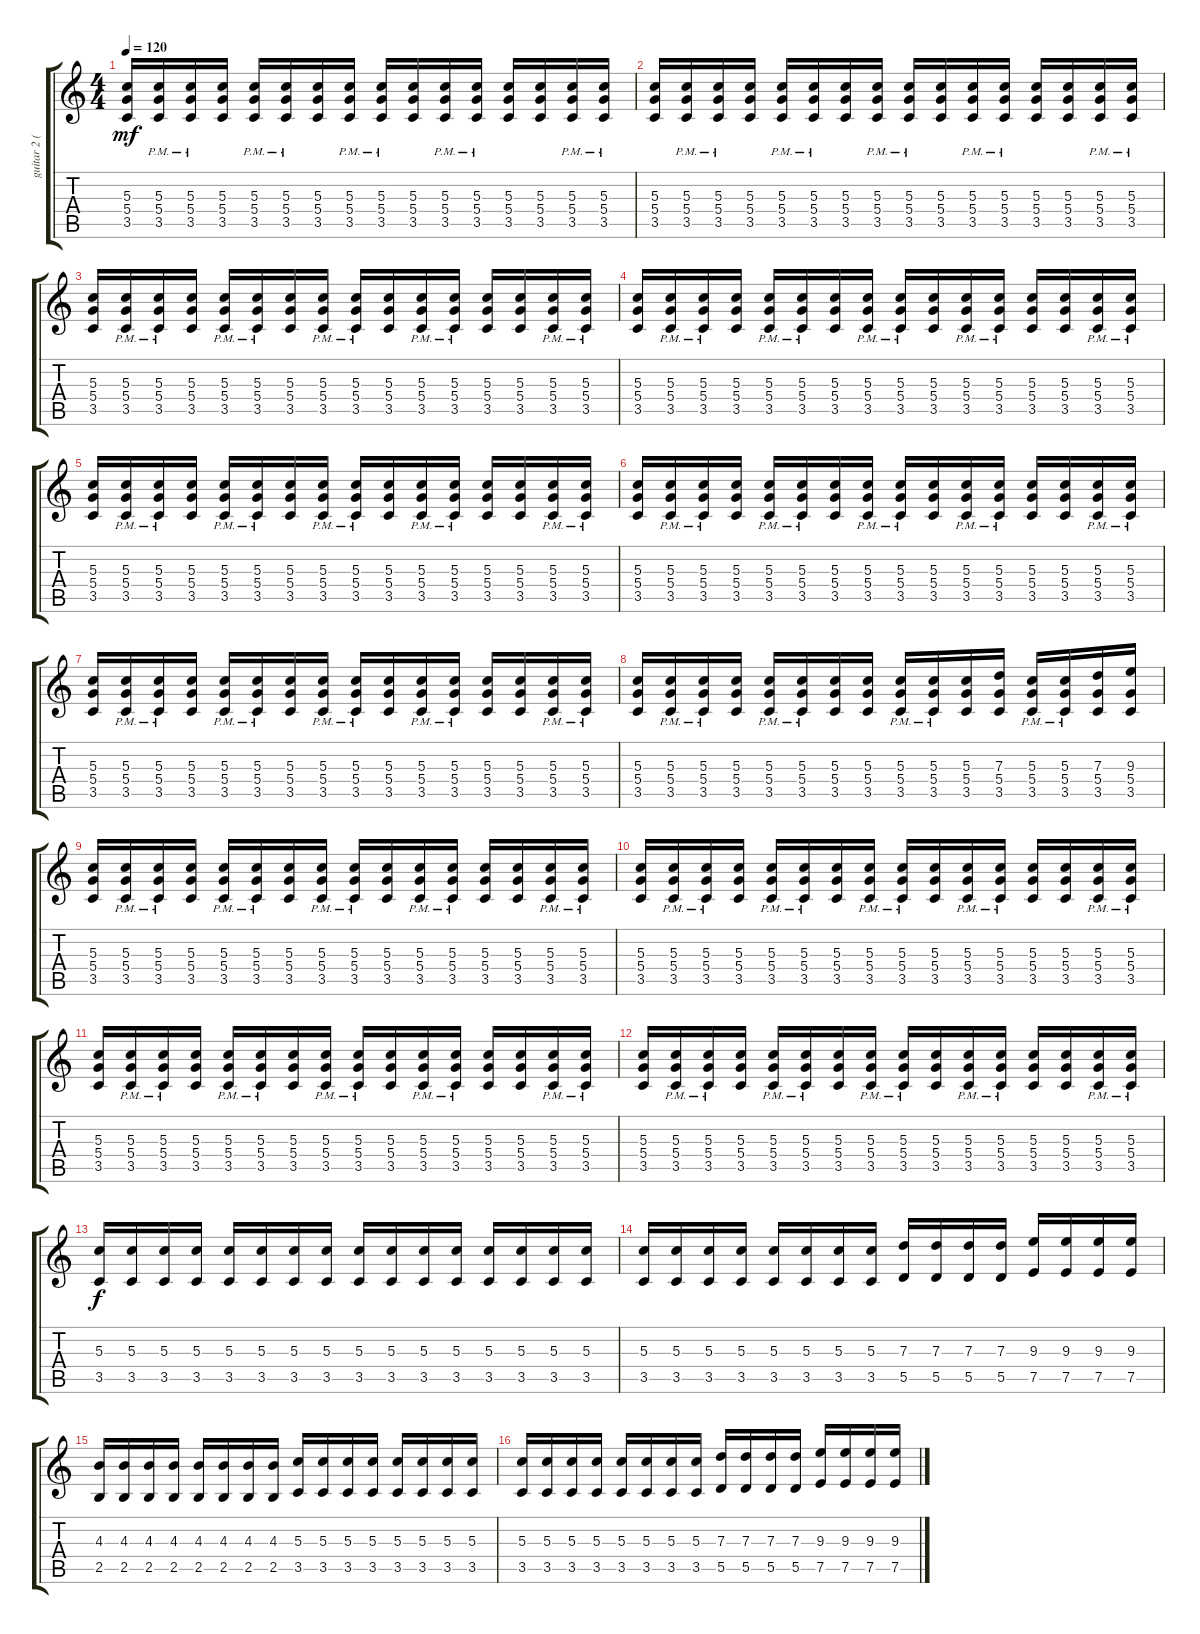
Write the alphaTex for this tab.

\track ("guitar 2 (extra)" "guitar 2 (") {instrument distortionguitar}
\staff {score tabs}
\tuning (E4 B3 G3 D3 A2 E2) {hide}
\ts (4 4)
\tempo 120
\clef g2
\ks c
(5.3 5.4 3.5).16{dy mf} (5.3{pm} 5.4{pm} 3.5{pm}).16 (5.3{pm} 5.4{pm} 3.5{pm}).16 (5.3 5.4 3.5).16 (5.3{pm} 5.4{pm} 3.5{pm}).16 (5.3{pm} 5.4{pm} 3.5{pm}).16 (5.3 5.4 3.5).16 (5.3{pm} 5.4{pm} 3.5{pm}).16 (5.3{pm} 5.4{pm} 3.5{pm}).16 (5.3 5.4 3.5).16 (5.3{pm} 5.4{pm} 3.5{pm}).16 (5.3{pm} 5.4{pm} 3.5{pm}).16 (5.3 5.4 3.5).16 (5.3 5.4 3.5).16 (5.3{pm} 5.4{pm} 3.5{pm}).16 (5.3{pm} 5.4{pm} 3.5{pm}).16 |
(5.3 5.4 3.5).16 (5.3{pm} 5.4{pm} 3.5{pm}).16 (5.3{pm} 5.4{pm} 3.5{pm}).16 (5.3 5.4 3.5).16 (5.3{pm} 5.4{pm} 3.5{pm}).16 (5.3{pm} 5.4{pm} 3.5{pm}).16 (5.3 5.4 3.5).16 (5.3{pm} 5.4{pm} 3.5{pm}).16 (5.3{pm} 5.4{pm} 3.5{pm}).16 (5.3 5.4 3.5).16 (5.3{pm} 5.4{pm} 3.5{pm}).16 (5.3{pm} 5.4{pm} 3.5{pm}).16 (5.3 5.4 3.5).16 (5.3 5.4 3.5).16 (5.3{pm} 5.4{pm} 3.5{pm}).16 (5.3{pm} 5.4{pm} 3.5{pm}).16 |
(5.3 5.4 3.5).16 (5.3{pm} 5.4{pm} 3.5{pm}).16 (5.3{pm} 5.4{pm} 3.5{pm}).16 (5.3 5.4 3.5).16 (5.3{pm} 5.4{pm} 3.5{pm}).16 (5.3{pm} 5.4{pm} 3.5{pm}).16 (5.3 5.4 3.5).16 (5.3{pm} 5.4{pm} 3.5{pm}).16 (5.3{pm} 5.4{pm} 3.5{pm}).16 (5.3 5.4 3.5).16 (5.3{pm} 5.4{pm} 3.5{pm}).16 (5.3{pm} 5.4{pm} 3.5{pm}).16 (5.3 5.4 3.5).16 (5.3 5.4 3.5).16 (5.3{pm} 5.4{pm} 3.5{pm}).16 (5.3{pm} 5.4{pm} 3.5{pm}).16 |
(5.3 5.4 3.5).16 (5.3{pm} 5.4{pm} 3.5{pm}).16 (5.3{pm} 5.4{pm} 3.5{pm}).16 (5.3 5.4 3.5).16 (5.3{pm} 5.4{pm} 3.5{pm}).16 (5.3{pm} 5.4{pm} 3.5{pm}).16 (5.3 5.4 3.5).16 (5.3{pm} 5.4{pm} 3.5{pm}).16 (5.3{pm} 5.4{pm} 3.5{pm}).16 (5.3 5.4 3.5).16 (5.3{pm} 5.4{pm} 3.5{pm}).16 (5.3{pm} 5.4{pm} 3.5{pm}).16 (5.3 5.4 3.5).16 (5.3 5.4 3.5).16 (5.3{pm} 5.4{pm} 3.5{pm}).16 (5.3{pm} 5.4{pm} 3.5{pm}).16 |
(5.3 5.4 3.5).16 (5.3{pm} 5.4{pm} 3.5{pm}).16 (5.3{pm} 5.4{pm} 3.5{pm}).16 (5.3 5.4 3.5).16 (5.3{pm} 5.4{pm} 3.5{pm}).16 (5.3{pm} 5.4{pm} 3.5{pm}).16 (5.3 5.4 3.5).16 (5.3{pm} 5.4{pm} 3.5{pm}).16 (5.3{pm} 5.4{pm} 3.5{pm}).16 (5.3 5.4 3.5).16 (5.3{pm} 5.4{pm} 3.5{pm}).16 (5.3{pm} 5.4{pm} 3.5{pm}).16 (5.3 5.4 3.5).16 (5.3 5.4 3.5).16 (5.3{pm} 5.4{pm} 3.5{pm}).16 (5.3{pm} 5.4{pm} 3.5{pm}).16 |
(5.3 5.4 3.5).16 (5.3{pm} 5.4{pm} 3.5{pm}).16 (5.3{pm} 5.4{pm} 3.5{pm}).16 (5.3 5.4 3.5).16 (5.3{pm} 5.4{pm} 3.5{pm}).16 (5.3{pm} 5.4{pm} 3.5{pm}).16 (5.3 5.4 3.5).16 (5.3{pm} 5.4{pm} 3.5{pm}).16 (5.3{pm} 5.4{pm} 3.5{pm}).16 (5.3 5.4 3.5).16 (5.3{pm} 5.4{pm} 3.5{pm}).16 (5.3{pm} 5.4{pm} 3.5{pm}).16 (5.3 5.4 3.5).16 (5.3 5.4 3.5).16 (5.3{pm} 5.4{pm} 3.5{pm}).16 (5.3{pm} 5.4{pm} 3.5{pm}).16 |
(5.3 5.4 3.5).16 (5.3{pm} 5.4{pm} 3.5{pm}).16 (5.3{pm} 5.4{pm} 3.5{pm}).16 (5.3 5.4 3.5).16 (5.3{pm} 5.4{pm} 3.5{pm}).16 (5.3{pm} 5.4{pm} 3.5{pm}).16 (5.3 5.4 3.5).16 (5.3{pm} 5.4{pm} 3.5{pm}).16 (5.3{pm} 5.4{pm} 3.5{pm}).16 (5.3 5.4 3.5).16 (5.3{pm} 5.4{pm} 3.5{pm}).16 (5.3{pm} 5.4{pm} 3.5{pm}).16 (5.3 5.4 3.5).16 (5.3 5.4 3.5).16 (5.3{pm} 5.4{pm} 3.5{pm}).16 (5.3{pm} 5.4{pm} 3.5{pm}).16 |
(5.3 5.4 3.5).16 (5.3{pm} 5.4{pm} 3.5{pm}).16 (5.3{pm} 5.4{pm} 3.5{pm}).16 (5.3 5.4 3.5).16 (5.3{pm} 5.4{pm} 3.5{pm}).16 (5.3{pm} 5.4{pm} 3.5{pm}).16 (5.3 5.4 3.5).16 (5.3 5.4 3.5).16 (5.3{pm} 5.4{pm} 3.5{pm}).16 (5.3{pm} 5.4{pm} 3.5{pm}).16 (5.3 5.4 3.5).16 (7.3 5.4 3.5).16 (5.3{pm} 5.4{pm} 3.5{pm}).16 (5.3{pm} 5.4{pm} 3.5{pm}).16 (7.3 5.4 3.5).16 (9.3 5.4 3.5).16 |
(5.3 5.4 3.5).16 (5.3{pm} 5.4{pm} 3.5{pm}).16 (5.3{pm} 5.4{pm} 3.5{pm}).16 (5.3 5.4 3.5).16 (5.3{pm} 5.4{pm} 3.5{pm}).16 (5.3{pm} 5.4{pm} 3.5{pm}).16 (5.3 5.4 3.5).16 (5.3{pm} 5.4{pm} 3.5{pm}).16 (5.3{pm} 5.4{pm} 3.5{pm}).16 (5.3 5.4 3.5).16 (5.3{pm} 5.4{pm} 3.5{pm}).16 (5.3{pm} 5.4{pm} 3.5{pm}).16 (5.3 5.4 3.5).16 (5.3 5.4 3.5).16 (5.3{pm} 5.4{pm} 3.5{pm}).16 (5.3{pm} 5.4{pm} 3.5{pm}).16 |
(5.3 5.4 3.5).16 (5.3{pm} 5.4{pm} 3.5{pm}).16 (5.3{pm} 5.4{pm} 3.5{pm}).16 (5.3 5.4 3.5).16 (5.3{pm} 5.4{pm} 3.5{pm}).16 (5.3{pm} 5.4{pm} 3.5{pm}).16 (5.3 5.4 3.5).16 (5.3{pm} 5.4{pm} 3.5{pm}).16 (5.3{pm} 5.4{pm} 3.5{pm}).16 (5.3 5.4 3.5).16 (5.3{pm} 5.4{pm} 3.5{pm}).16 (5.3{pm} 5.4{pm} 3.5{pm}).16 (5.3 5.4 3.5).16 (5.3 5.4 3.5).16 (5.3{pm} 5.4{pm} 3.5{pm}).16 (5.3{pm} 5.4{pm} 3.5{pm}).16 |
(5.3 5.4 3.5).16 (5.3{pm} 5.4{pm} 3.5{pm}).16 (5.3{pm} 5.4{pm} 3.5{pm}).16 (5.3 5.4 3.5).16 (5.3{pm} 5.4{pm} 3.5{pm}).16 (5.3{pm} 5.4{pm} 3.5{pm}).16 (5.3 5.4 3.5).16 (5.3{pm} 5.4{pm} 3.5{pm}).16 (5.3{pm} 5.4{pm} 3.5{pm}).16 (5.3 5.4 3.5).16 (5.3{pm} 5.4{pm} 3.5{pm}).16 (5.3{pm} 5.4{pm} 3.5{pm}).16 (5.3 5.4 3.5).16 (5.3 5.4 3.5).16 (5.3{pm} 5.4{pm} 3.5{pm}).16 (5.3{pm} 5.4{pm} 3.5{pm}).16 |
(5.3 5.4 3.5).16 (5.3{pm} 5.4{pm} 3.5{pm}).16 (5.3{pm} 5.4{pm} 3.5{pm}).16 (5.3 5.4 3.5).16 (5.3{pm} 5.4{pm} 3.5{pm}).16 (5.3{pm} 5.4{pm} 3.5{pm}).16 (5.3 5.4 3.5).16 (5.3{pm} 5.4{pm} 3.5{pm}).16 (5.3{pm} 5.4{pm} 3.5{pm}).16 (5.3 5.4 3.5).16 (5.3{pm} 5.4{pm} 3.5{pm}).16 (5.3{pm} 5.4{pm} 3.5{pm}).16 (5.3 5.4 3.5).16 (5.3 5.4 3.5).16 (5.3{pm} 5.4{pm} 3.5{pm}).16 (5.3{pm} 5.4{pm} 3.5{pm}).16 |
(5.3 3.5).16{dy f} (5.3 3.5).16 (5.3 3.5).16 (5.3 3.5).16 (5.3 3.5).16 (5.3 3.5).16 (5.3 3.5).16 (5.3 3.5).16 (5.3 3.5).16 (5.3 3.5).16 (5.3 3.5).16 (5.3 3.5).16 (5.3 3.5).16 (5.3 3.5).16 (5.3 3.5).16 (5.3 3.5).16 |
(5.3 3.5).16 (5.3 3.5).16 (5.3 3.5).16 (5.3 3.5).16 (5.3 3.5).16 (5.3 3.5).16 (5.3 3.5).16 (5.3 3.5).16 (7.3 5.5).16 (7.3 5.5).16 (7.3 5.5).16 (7.3 5.5).16 (9.3 7.5).16 (9.3 7.5).16 (9.3 7.5).16 (9.3 7.5).16 |
(4.3 2.5).16 (4.3 2.5).16 (4.3 2.5).16 (4.3 2.5).16 (4.3 2.5).16 (4.3 2.5).16 (4.3 2.5).16 (4.3 2.5).16 (5.3 3.5).16 (5.3 3.5).16 (5.3 3.5).16 (5.3 3.5).16 (5.3 3.5).16 (5.3 3.5).16 (5.3 3.5).16 (5.3 3.5).16 |
(5.3 3.5).16 (5.3 3.5).16 (5.3 3.5).16 (5.3 3.5).16 (5.3 3.5).16 (5.3 3.5).16 (5.3 3.5).16 (5.3 3.5).16 (7.3 5.5).16 (7.3 5.5).16 (7.3 5.5).16 (7.3 5.5).16 (9.3 7.5).16 (9.3 7.5).16 (9.3 7.5).16 (9.3 7.5).16
